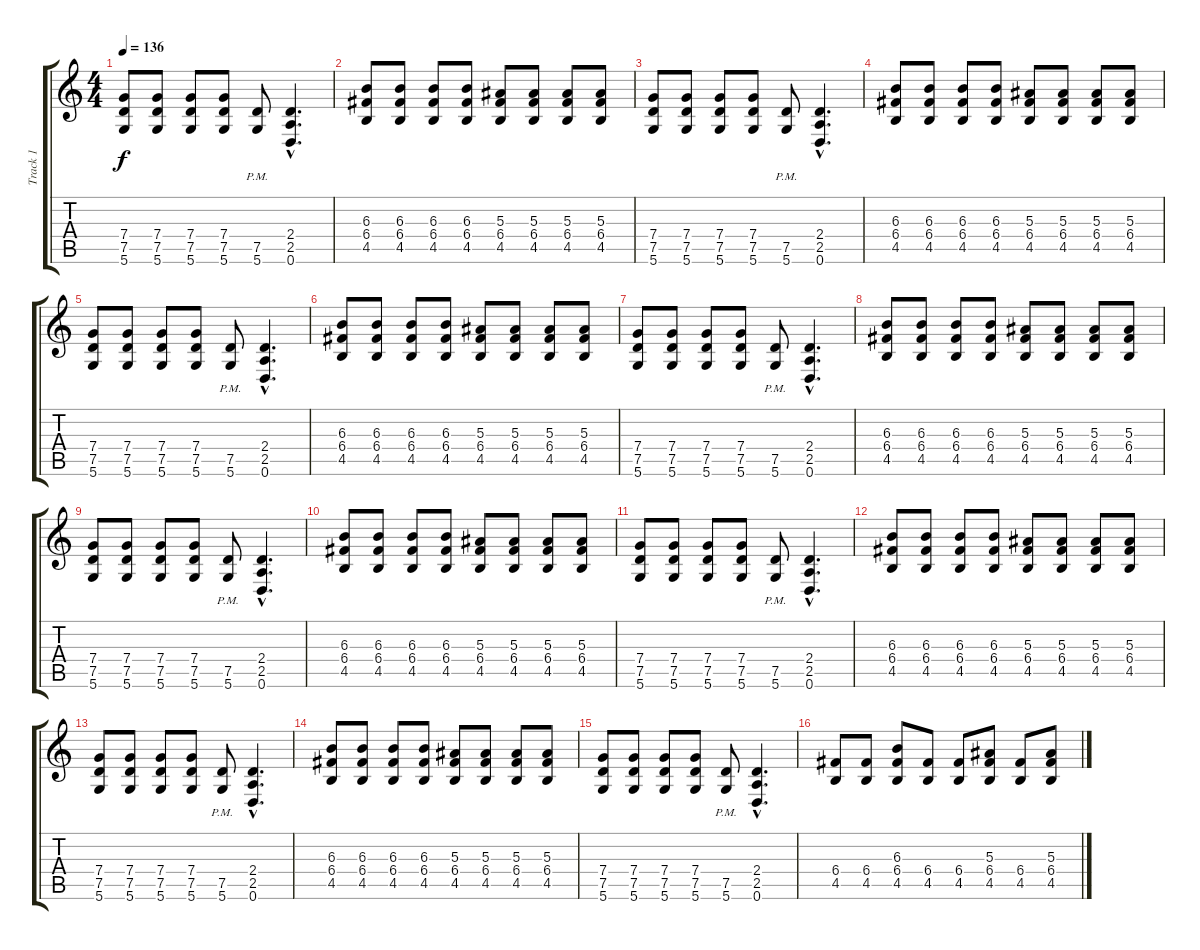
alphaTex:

\track ("Track 1" "Track 1") {instrument distortionguitar}
\staff {score tabs}
\tuning (D4 A3 F3 C3 G2 D2) {hide}
\ts (4 4)
\tempo 136
\clef g2
\ks c
(7.4 7.5 5.6).8{dy f} (7.4 7.5 5.6).8 (7.4 7.5 5.6).8 (7.4 7.5 5.6).8 (7.5{pm} 5.6{pm}).8 (2.4{hac} 2.5{hac} 0.6{hac}).4{d} |
(6.3 6.4 4.5).8 (6.3 6.4 4.5).8 (6.3 6.4 4.5).8 (6.3 6.4 4.5).8 (5.3 6.4 4.5).8 (5.3 6.4 4.5).8 (5.3 6.4 4.5).8 (5.3 6.4 4.5).8 |
(7.4 7.5 5.6).8 (7.4 7.5 5.6).8 (7.4 7.5 5.6).8 (7.4 7.5 5.6).8 (7.5{pm} 5.6{pm}).8 (2.4{hac} 2.5{hac} 0.6{hac}).4{d} |
(6.3 6.4 4.5).8 (6.3 6.4 4.5).8 (6.3 6.4 4.5).8 (6.3 6.4 4.5).8 (5.3 6.4 4.5).8 (5.3 6.4 4.5).8 (5.3 6.4 4.5).8 (5.3 6.4 4.5).8 |
(7.4 7.5 5.6).8 (7.4 7.5 5.6).8 (7.4 7.5 5.6).8 (7.4 7.5 5.6).8 (7.5{pm} 5.6{pm}).8 (2.4{hac} 2.5{hac} 0.6{hac}).4{d} |
(6.3 6.4 4.5).8 (6.3 6.4 4.5).8 (6.3 6.4 4.5).8 (6.3 6.4 4.5).8 (5.3 6.4 4.5).8 (5.3 6.4 4.5).8 (5.3 6.4 4.5).8 (5.3 6.4 4.5).8 |
(7.4 7.5 5.6).8 (7.4 7.5 5.6).8 (7.4 7.5 5.6).8 (7.4 7.5 5.6).8 (7.5{pm} 5.6{pm}).8 (2.4{hac} 2.5{hac} 0.6{hac}).4{d} |
(6.3 6.4 4.5).8 (6.3 6.4 4.5).8 (6.3 6.4 4.5).8 (6.3 6.4 4.5).8 (5.3 6.4 4.5).8 (5.3 6.4 4.5).8 (5.3 6.4 4.5).8 (5.3 6.4 4.5).8 |
(7.4 7.5 5.6).8 (7.4 7.5 5.6).8 (7.4 7.5 5.6).8 (7.4 7.5 5.6).8 (7.5{pm} 5.6{pm}).8 (2.4{hac} 2.5{hac} 0.6{hac}).4{d} |
(6.3 6.4 4.5).8 (6.3 6.4 4.5).8 (6.3 6.4 4.5).8 (6.3 6.4 4.5).8 (5.3 6.4 4.5).8 (5.3 6.4 4.5).8 (5.3 6.4 4.5).8 (5.3 6.4 4.5).8 |
(7.4 7.5 5.6).8 (7.4 7.5 5.6).8 (7.4 7.5 5.6).8 (7.4 7.5 5.6).8 (7.5{pm} 5.6{pm}).8 (2.4{hac} 2.5{hac} 0.6{hac}).4{d} |
(6.3 6.4 4.5).8 (6.3 6.4 4.5).8 (6.3 6.4 4.5).8 (6.3 6.4 4.5).8 (5.3 6.4 4.5).8 (5.3 6.4 4.5).8 (5.3 6.4 4.5).8 (5.3 6.4 4.5).8 |
(7.4 7.5 5.6).8 (7.4 7.5 5.6).8 (7.4 7.5 5.6).8 (7.4 7.5 5.6).8 (7.5{pm} 5.6{pm}).8 (2.4{hac} 2.5{hac} 0.6{hac}).4{d} |
(6.3 6.4 4.5).8 (6.3 6.4 4.5).8 (6.3 6.4 4.5).8 (6.3 6.4 4.5).8 (5.3 6.4 4.5).8 (5.3 6.4 4.5).8 (5.3 6.4 4.5).8 (5.3 6.4 4.5).8 |
(7.4 7.5 5.6).8 (7.4 7.5 5.6).8 (7.4 7.5 5.6).8 (7.4 7.5 5.6).8 (7.5{pm} 5.6{pm}).8 (2.4{hac} 2.5{hac} 0.6{hac}).4{d} |
(6.4 4.5).8 (6.4 4.5).8 (6.3 6.4 4.5).8 (6.4 4.5).8 (6.4 4.5).8 (5.3 6.4 4.5).8 (6.4 4.5).8 (5.3 6.4 4.5).8
